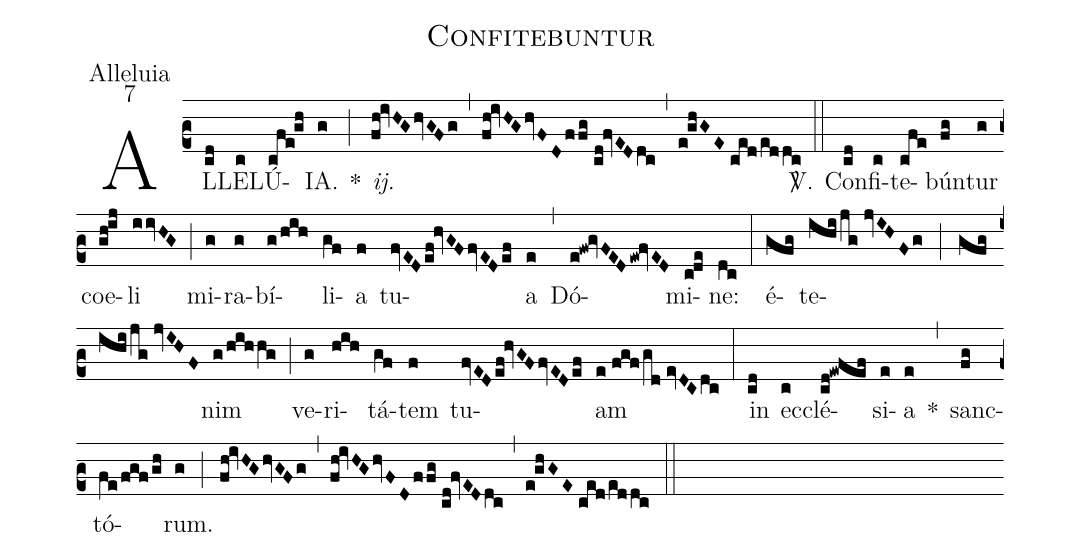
name:Confitebuntur;
office-part:Alleluia;
mode:7;
%%
(c2) AL(cd)LE(c)LÚ(cfe!gh)IA.(g) *(;) <i>ij.</i>(fh!ivHGhvGFg) (,) (fh!ivHG/hvFD/ffg//cd!fvEDdc) (,) (e!ghGE//ced/eddc) <sp>V/</sp>.(::) Con(cd)fi(c)te(cfe)bún(fg)tur(g) coe(gh!ij)li(iivHG) (;) mi(g)ra(g)bí(g/hih)li(gf)a(f) tu(fvED/ef!hvGF/fvED/ef)a(e) (,) Dó(e!fw!gvFED/ew!fvED)mi(c!de)ne:(dc) (:) é(gfg)te(ihi/jg//jvIHFg;gfg/ihi/jg//jvIHF)nim(g/hihhg) (;) ve(g)ri(hih)tá(gf)tem(f) tu(fvEDef!hvGFfvEDef)am(e//fgf/gd//evDCdc) (:) in(cd) ec(c)clé(cd!ewfef)si(e)a(e) *(,) sanc(fg)tó(fe/fgf/gh)rum.(g) (;) (fh!ivHG/hvGFg) (,) (fh!ivHG/hvFD/ffg//cd!fvED/dc) (,) (e!gh/GE//ced/eddc) (::)
